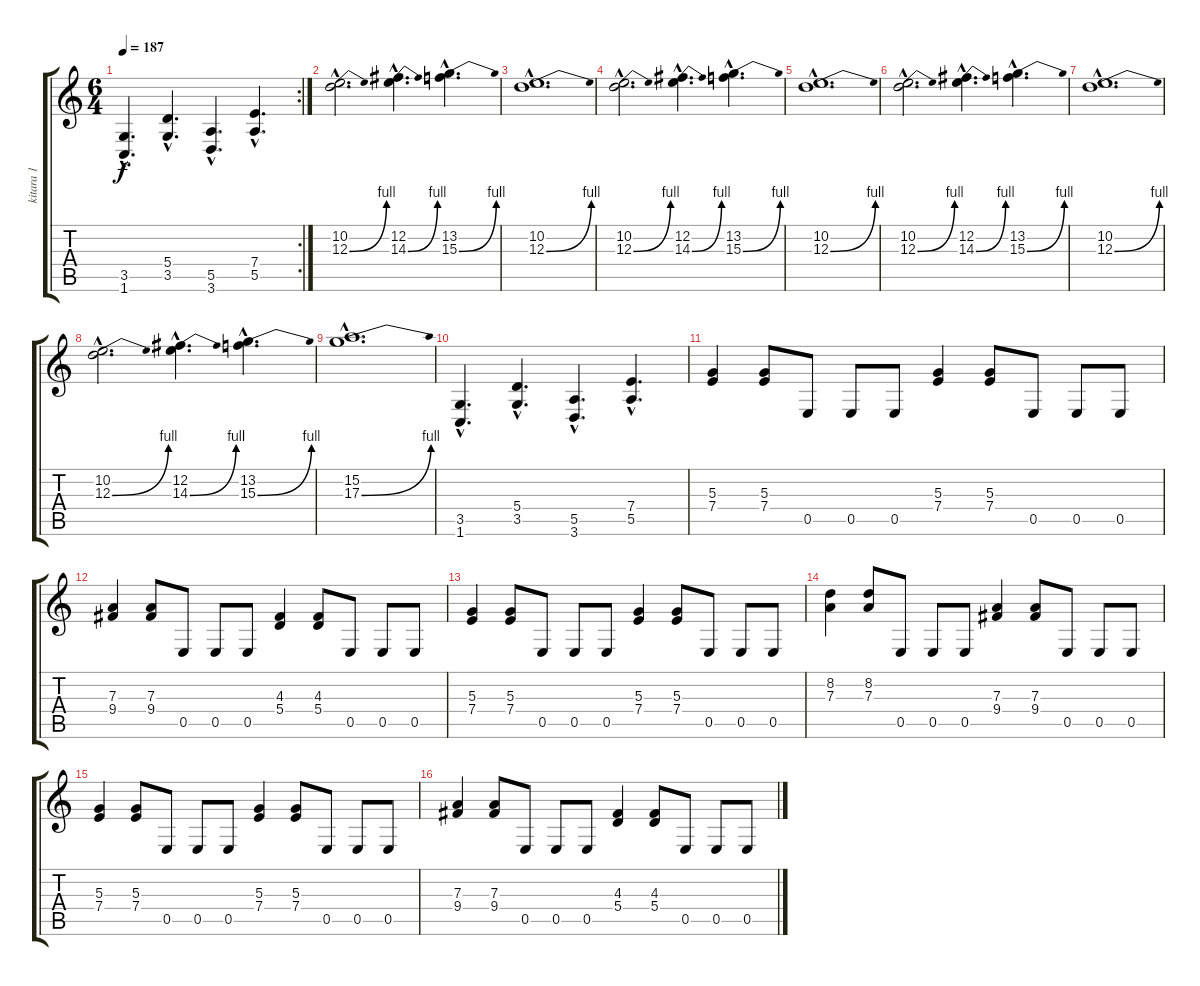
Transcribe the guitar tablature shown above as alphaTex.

\track ("kitara 1" "kitara 1") {instrument distortionguitar}
\staff {score tabs}
\tuning (B3 Gb3 D3 A2 E2 B1) {hide}
\rc 2
\ts (6 4)
\tempo 187
\clef g2
\ks c
(3.5{hac} 1.6{hac}).4{d dy f volume 14 instrument overdrivenguitar} (5.4{hac} 3.5{hac}).4{d} (5.5{hac} 3.6{hac}).4{d} (7.4{hac} 5.5{hac}).4{d} |
(10.2{hac} 12.3{be (bend 0 0 60 4) hac}).2{d} (12.2{hac} 14.3{be (bend 0 0 60 4) hac}).4{d} (13.2{hac} 15.3{be (bend 0 0 60 4) hac}).4{d} |
(10.2{hac} 12.3{be (bend 0 0 60 4) hac}).1{d} |
(10.2{hac} 12.3{be (bend 0 0 60 4) hac}).2{d} (12.2{hac} 14.3{be (bend 0 0 60 4) hac}).4{d} (13.2{hac} 15.3{be (bend 0 0 60 4) hac}).4{d} |
(10.2{hac} 12.3{be (bend 0 0 60 4) hac}).1{d} |
(10.2{hac} 12.3{be (bend 0 0 60 4) hac}).2{d} (12.2{hac} 14.3{be (bend 0 0 60 4) hac}).4{d} (13.2{hac} 15.3{be (bend 0 0 60 4) hac}).4{d} |
(10.2{hac} 12.3{be (bend 0 0 60 4) hac}).1{d} |
(10.2{hac} 12.3{be (bend 0 0 60 4) hac}).2{d} (12.2{hac} 14.3{be (bend 0 0 60 4) hac}).4{d} (13.2{hac} 15.3{be (bend 0 0 60 4) hac}).4{d} |
(15.2{hac} 17.3{be (bend 0 0 60 4) hac}).1{d} |
(3.5{hac} 1.6{hac}).4{d volume 14 instrument overdrivenguitar} (5.4{hac} 3.5{hac}).4{d} (5.5{hac} 3.6{hac}).4{d} (7.4{hac} 5.5{hac}).4{d} |
(5.3 7.4).4 (5.3 7.4).8 0.5.8 0.5.8 0.5.8 (5.3 7.4).4 (5.3 7.4).8 0.5.8 0.5.8 0.5.8 |
(7.3 9.4).4 (7.3 9.4).8 0.5.8 0.5.8 0.5.8 (4.3 5.4).4 (4.3 5.4).8 0.5.8 0.5.8 0.5.8 |
(5.3 7.4).4 (5.3 7.4).8 0.5.8 0.5.8 0.5.8 (5.3 7.4).4 (5.3 7.4).8 0.5.8 0.5.8 0.5.8 |
(8.2 7.3).4 (8.2 7.3).8 0.5.8 0.5.8 0.5.8 (7.3 9.4).4 (7.3 9.4).8 0.5.8 0.5.8 0.5.8 |
(5.3 7.4).4 (5.3 7.4).8 0.5.8 0.5.8 0.5.8 (5.3 7.4).4 (5.3 7.4).8 0.5.8 0.5.8 0.5.8 |
(7.3 9.4).4 (7.3 9.4).8 0.5.8 0.5.8 0.5.8 (4.3 5.4).4 (4.3 5.4).8 0.5.8 0.5.8 0.5.8
